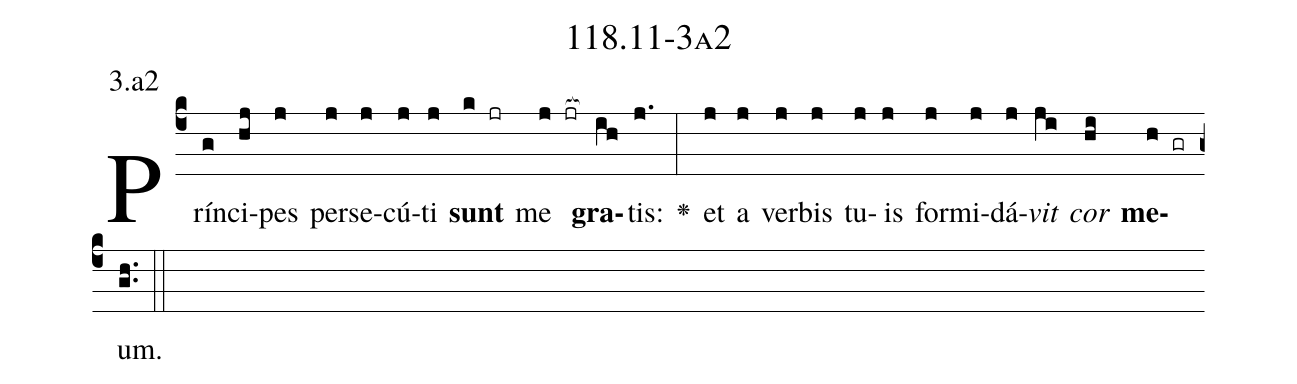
name: 118.11-3a2;
annotation: 3.a2;
%%
(c4)Prín(g)ci(hj)pes(j) per(j)se(j)cú(j)ti(j) <b>sunt</b>(k jr) me(j jr[ocb:1{]) <b>gra</b>(ih[ocb:0}])tis:(j.) <v>\greheightstar</v>(:) et(j) a(j) ver(j)bis(j) tu(j)is(j) for(j)mi(j)dá(j)<i>vit</i>(ji) <i>cor</i>(hi) <b>me</b>(h gr)um.(gh..) (::)


%E(j) u(j) o(ji) u(hi) a(h) e.(gh..) (::)
